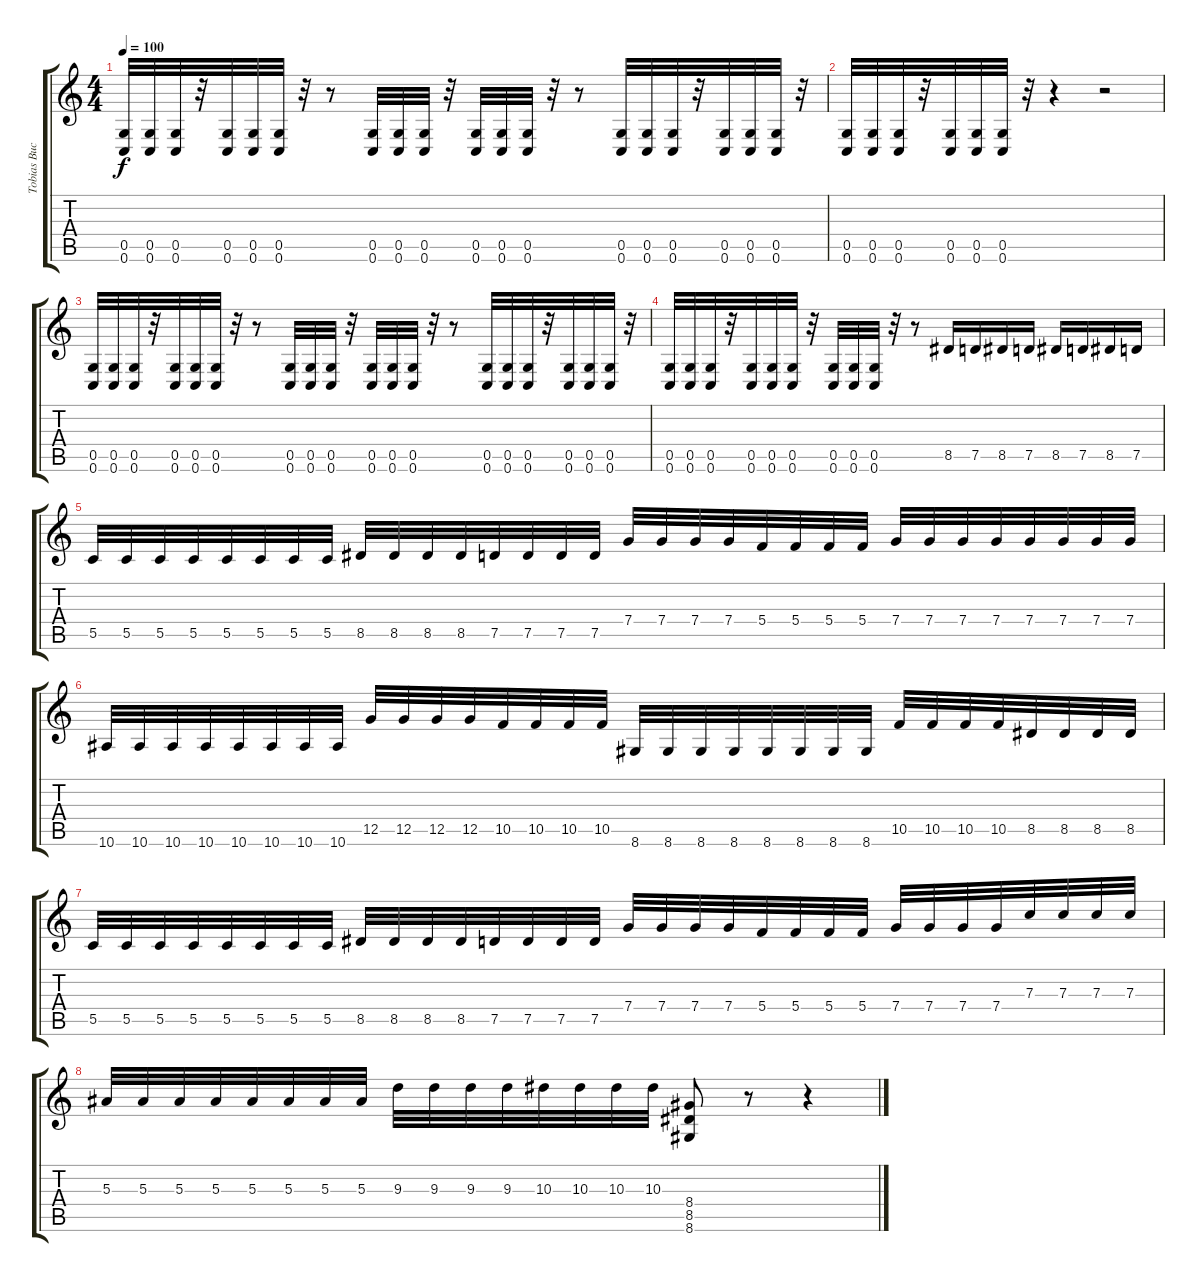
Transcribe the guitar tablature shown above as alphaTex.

\track ("Tobias Buck" "Tobias Buc") {instrument distortionguitar}
\staff {score tabs}
\tuning (D4 A3 F3 C3 G2 C2) {hide}
\ts (4 4)
\tempo 100
\clef g2
\ks c
(0.5 0.6).32{dy f} (0.5 0.6).32 (0.5 0.6).32 r.32 (0.5 0.6).32 (0.5 0.6).32 (0.5 0.6).32 r.32 r.8 (0.5 0.6).32 (0.5 0.6).32 (0.5 0.6).32 r.32 (0.5 0.6).32 (0.5 0.6).32 (0.5 0.6).32 r.32 r.8 (0.5 0.6).32 (0.5 0.6).32 (0.5 0.6).32 r.32 (0.5 0.6).32 (0.5 0.6).32 (0.5 0.6).32 r.32 |
(0.5 0.6).32 (0.5 0.6).32 (0.5 0.6).32 r.32 (0.5 0.6).32 (0.5 0.6).32 (0.5 0.6).32 r.32 r.4 r.2 |
(0.5 0.6).32 (0.5 0.6).32 (0.5 0.6).32 r.32 (0.5 0.6).32 (0.5 0.6).32 (0.5 0.6).32 r.32 r.8 (0.5 0.6).32 (0.5 0.6).32 (0.5 0.6).32 r.32 (0.5 0.6).32 (0.5 0.6).32 (0.5 0.6).32 r.32 r.8 (0.5 0.6).32 (0.5 0.6).32 (0.5 0.6).32 r.32 (0.5 0.6).32 (0.5 0.6).32 (0.5 0.6).32 r.32 |
(0.5 0.6).32 (0.5 0.6).32 (0.5 0.6).32 r.32 (0.5 0.6).32 (0.5 0.6).32 (0.5 0.6).32 r.32 (0.5 0.6).32 (0.5 0.6).32 (0.5 0.6).32 r.32 r.8 8.5.16 7.5.16 8.5.16 7.5.16 8.5.16 7.5.16 8.5.16 7.5.16 |
5.5.32 5.5.32 5.5.32 5.5.32 5.5.32 5.5.32 5.5.32 5.5.32 8.5.32 8.5.32 8.5.32 8.5.32 7.5.32 7.5.32 7.5.32 7.5.32 7.4.32 7.4.32 7.4.32 7.4.32 5.4.32 5.4.32 5.4.32 5.4.32 7.4.32 7.4.32 7.4.32 7.4.32 7.4.32 7.4.32 7.4.32 7.4.32 |
10.6.32 10.6.32 10.6.32 10.6.32 10.6.32 10.6.32 10.6.32 10.6.32 12.5.32 12.5.32 12.5.32 12.5.32 10.5.32 10.5.32 10.5.32 10.5.32 8.6.32 8.6.32 8.6.32 8.6.32 8.6.32 8.6.32 8.6.32 8.6.32 10.5.32 10.5.32 10.5.32 10.5.32 8.5.32 8.5.32 8.5.32 8.5.32 |
5.5.32 5.5.32 5.5.32 5.5.32 5.5.32 5.5.32 5.5.32 5.5.32 8.5.32 8.5.32 8.5.32 8.5.32 7.5.32 7.5.32 7.5.32 7.5.32 7.4.32 7.4.32 7.4.32 7.4.32 5.4.32 5.4.32 5.4.32 5.4.32 7.4.32 7.4.32 7.4.32 7.4.32 7.3.32 7.3.32 7.3.32 7.3.32 |
5.3.32 5.3.32 5.3.32 5.3.32 5.3.32 5.3.32 5.3.32 5.3.32 9.3.32 9.3.32 9.3.32 9.3.32 10.3.32 10.3.32 10.3.32 10.3.32 (8.4 8.5 8.6).8 r.8 r.4
